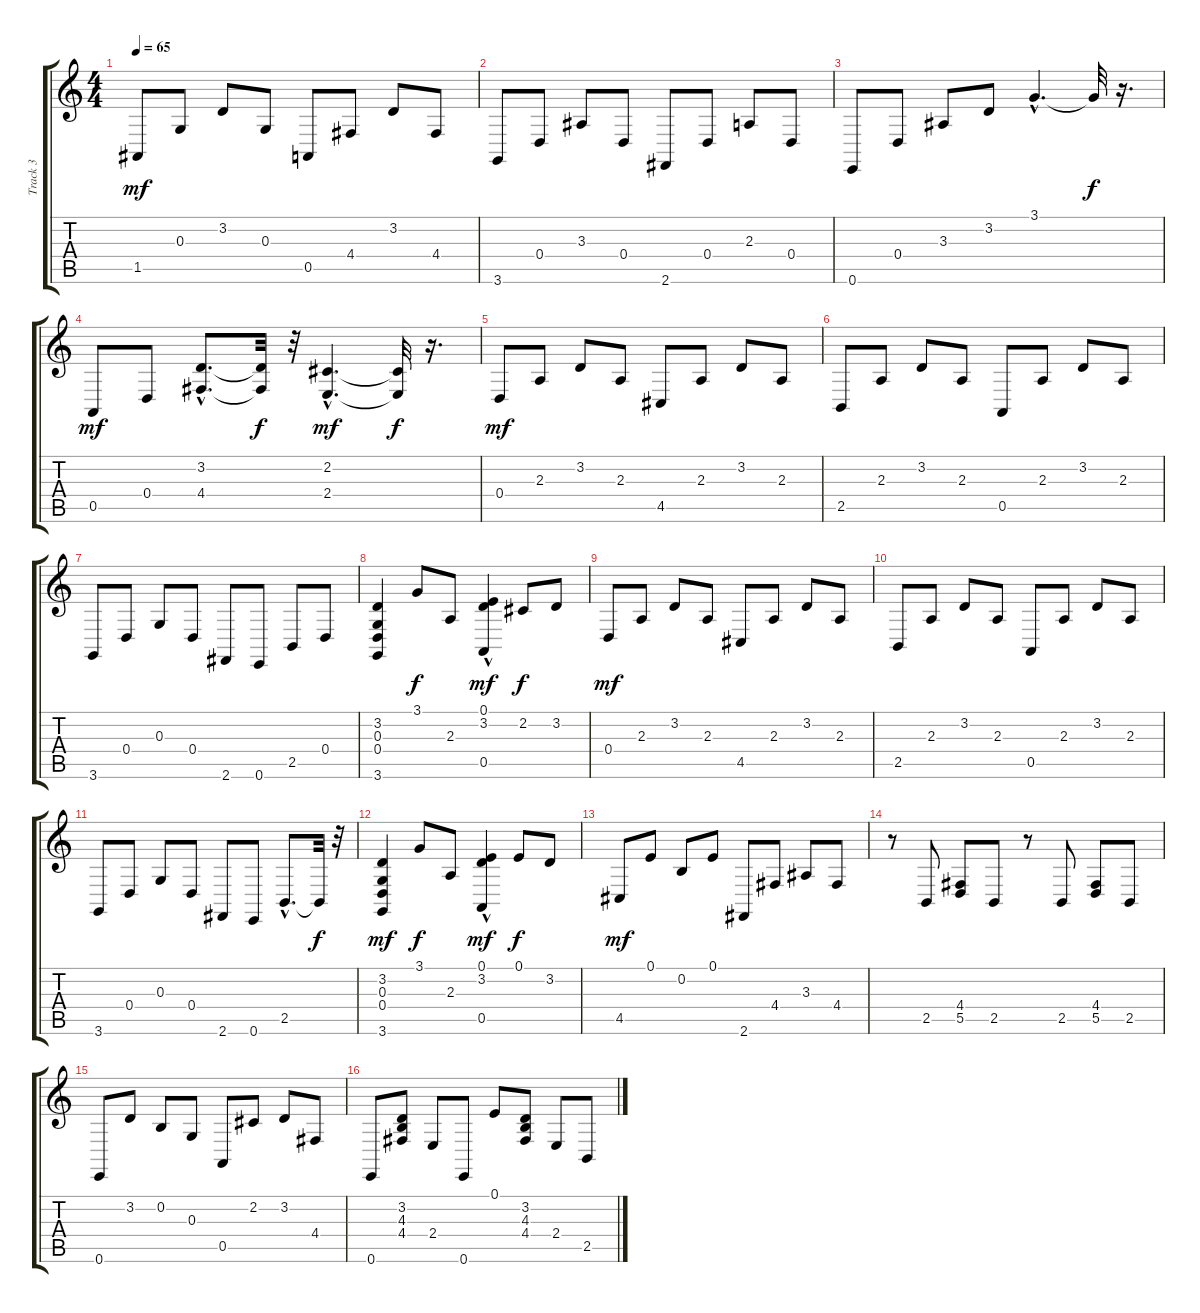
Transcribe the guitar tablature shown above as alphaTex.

\track ("Track 3" "Track 3") {instrument electricpiano1}
\staff {score tabs}
\tuning (E4 B3 G3 D3 A2 E2) {hide}
\ts (4 4)
\tempo 65
\clef g2
\ks c
1.5.8{dy mf instrument electricpiano1} 0.3.8 3.2.8 0.3.8 0.5.8 4.4.8 3.2.8 4.4.8 |
3.6.8 0.4.8 3.3.8 0.4.8 2.6.8 0.4.8 2.3.8 0.4.8 |
0.6.8 0.4.8 3.3.8 3.2.8 3.1{hac}.4{d} 3.1{t}.32{dy f} r.16{d} |
0.5.8{dy mf} 0.4.8 (3.2{hac} 4.4{hac}).8{d} (3.2{t} 4.4{t}).32{dy f} r.32 (2.2{hac} 2.4{hac}).4{d dy mf} (2.2{t} 2.4{t}).32{dy f} r.16{d} |
0.4.8{dy mf} 2.3.8 3.2.8 2.3.8 4.5.8 2.3.8 3.2.8 2.3.8 |
2.5.8 2.3.8 3.2.8 2.3.8 0.5.8 2.3.8 3.2.8 2.3.8 |
3.6.8 0.4.8 0.3.8 0.4.8 2.6.8 0.6.8 2.5.8 0.4.8 |
(3.2 0.3 0.4 3.6).4 3.1.8{dy f} 2.3.8 (0.1{hac} 3.2{hac} 0.5{hac}).4{dy mf} 2.2.8{dy f} 3.2.8 |
0.4.8{dy mf} 2.3.8 3.2.8 2.3.8 4.5.8 2.3.8 3.2.8 2.3.8 |
2.5.8 2.3.8 3.2.8 2.3.8 0.5.8 2.3.8 3.2.8 2.3.8 |
3.6.8 0.4.8 0.3.8 0.4.8 2.6.8 0.6.8 2.5{hac}.8{d} 2.5{t}.32{dy f} r.32 |
(3.2 0.3 0.4 3.6).4{dy mf} 3.1.8{dy f} 2.3.8 (0.1{hac} 3.2{hac} 0.5{hac}).4{dy mf} 0.1.8{dy f} 3.2.8 |
4.5.8{dy mf} 0.1.8 0.2.8 0.1.8 2.6.8 4.4.8 3.3.8 4.4.8 |
r.8 2.5.8 (4.4 5.5).8 2.5.8 r.8 2.5.8 (4.4 5.5).8 2.5.8 |
0.6.8 3.2.8 0.2.8 0.3.8 0.5.8 2.2.8 3.2.8 4.4.8 |
0.6.8 (3.2 4.3 4.4).8 2.4.8 0.6.8 0.1.8 (3.2 4.3 4.4).8 2.4.8 2.5.8
